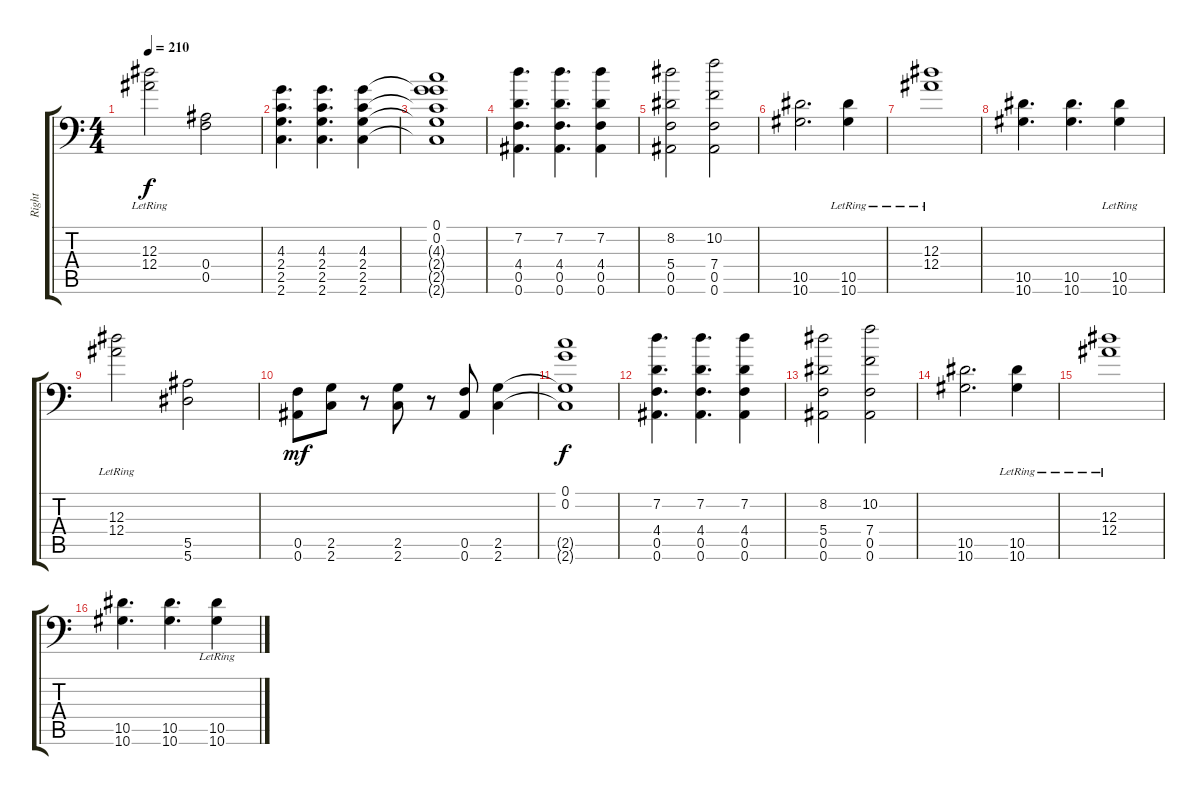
\track ("Right" "Right") {instrument distortionguitar}
\staff {score tabs}
\tuning (C4 G3 Eb3 Bb2 F2 Bb1) {hide}
\ts (4 4)
\tempo 210
\clef f4
\ks c
(12.3{lr} 12.4{lr}).2{dy f} (0.4 0.5).2 |
(4.3 2.4 2.5 2.6).4{d} (4.3 2.4 2.5 2.6).4{d} (4.3 2.4 2.5 2.6).4 |
(0.1 0.2 4.3{t} 2.4{t} 2.5{t} 2.6{t}).1 |
(7.2 4.4 0.5 0.6).4{d} (7.2 4.4 0.5 0.6).4{d} (7.2 4.4 0.5 0.6).4 |
(8.2 5.4 0.5 0.6).2 (10.2 7.4 0.5 0.6).2 |
(10.5 10.6).2{d} (10.5{lr} 10.6{lr}).4 |
(12.3{lr} 12.4{lr}).1 |
(10.5 10.6).4{d} (10.5 10.6).4{d} (10.5{lr} 10.6{lr}).4 |
(12.3{lr} 12.4{lr}).2 (5.5 5.6).2 |
(0.5 0.6).8{dy mf} (2.5 2.6).8 r.8 (2.5 2.6).8 r.8 (0.5 0.6).8 (2.5 2.6).4 |
(0.1 0.2 2.5{t} 2.6{t}).1{dy f} |
(7.2 4.4 0.5 0.6).4{d} (7.2 4.4 0.5 0.6).4{d} (7.2 4.4 0.5 0.6).4 |
(8.2 5.4 0.5 0.6).2 (10.2 7.4 0.5 0.6).2 |
(10.5 10.6).2{d} (10.5{lr} 10.6{lr}).4 |
(12.3{lr} 12.4{lr}).1 |
(10.5 10.6).4{d} (10.5 10.6).4{d} (10.5{lr} 10.6{lr}).4
